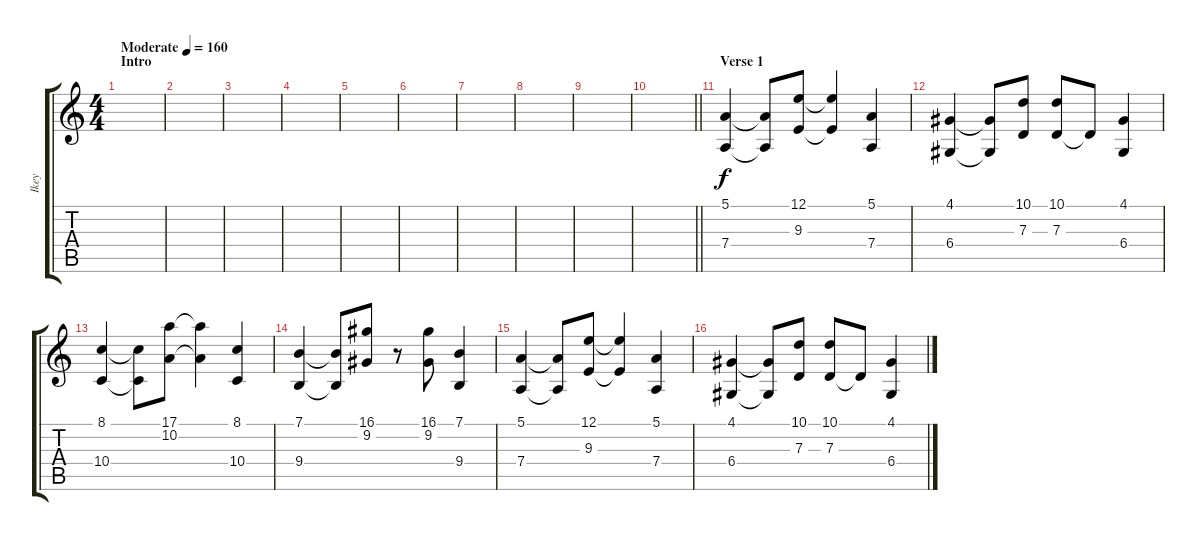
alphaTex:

\track ("Ikey" "Ikey") {instrument electricgrandpiano}
\staff {score tabs}
\tuning (E4 B3 G3 D3 A2 E2) {hide}
\ts (4 4)
\section ("" "Intro")
\tempo (160 "Moderate")
\clef g2
\ks c
|
|
|
|
|
|
|
|
|
\barLineRight lightlight
|
\section ("" "Verse 1")
(5.1 7.4).4 (5.1{t} 7.4{t}).8 (12.1 9.3).8 (12.1{t} 9.3{t}).4 (5.1 7.4).4 |
(4.1 6.4).4 (4.1{t} 6.4{t}).8 (10.1 7.3).8 (10.1 7.3).8 7.3{t}.8 (4.1 6.4).4 |
(8.1 10.4).4 (8.1{t} 10.4{t}).8 (17.1 10.2).8 (17.1{t} 10.2{t}).4 (8.1 10.4).4 |
(7.1 9.4).4 (7.1{t} 9.4{t}).8 (16.1 9.2).8 r.8 (16.1 9.2).8 (7.1 9.4).4 |
(5.1 7.4).4 (5.1{t} 7.4{t}).8 (12.1 9.3).8 (12.1{t} 9.3{t}).4 (5.1 7.4).4 |
(4.1 6.4).4 (4.1{t} 6.4{t}).8 (10.1 7.3).8 (10.1 7.3).8 7.3{t}.8 (4.1 6.4).4
